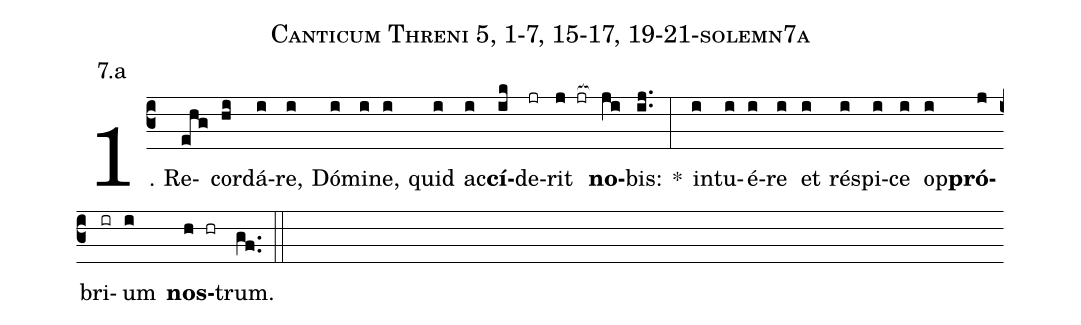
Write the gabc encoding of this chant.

name: Canticum Threni 5, 1-7, 15-17, 19-21-solemn7a;
annotation: 7.a;
%%
(c3)1. Re(ehg)cor(hi)dá(i)re,(i) Dó(i)mi(i)ne,(i) quid(i) ac(i)<b>cí</b>(ik)de(jr)rit(j jr[ocb:1{]) <b>no</b>(ji[ocb:0}])bis:(ij..) *(:) in(i)tu(i)é(i)re(i) et(i) ré(i)spi(i)ce(i) op(i)<b>pró</b>(j)bri(ir)um(i) <b>nos</b>(h hr)trum.(gf..) (::)
